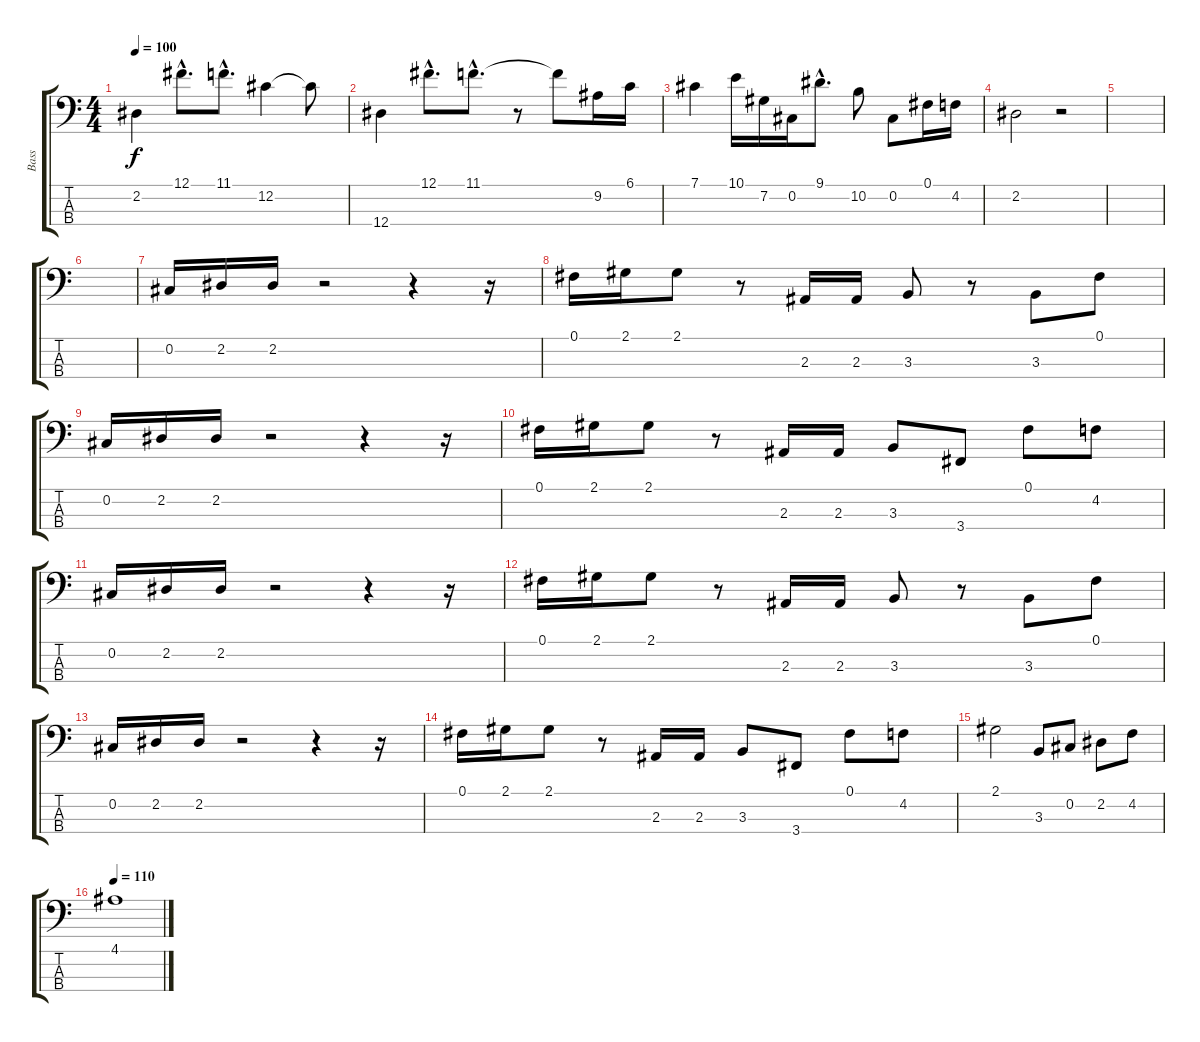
\track ("Bass" "Bass") {instrument electricbassfinger}
\staff {score tabs}
\tuning (Gb2 Db2 Ab1 Eb1) {hide}
\ts (4 4)
\tempo 100
\clef f4
\ks c
2.2.4{dy f} 12.1{hac}.8{d} 11.1{hac}.8{d} 12.2.4 12.2{t}.8 |
12.4.4 12.1{hac}.8{d} 11.1{hac}.8{d} r.8 11.1{t}.8 9.2.16 6.1.16 |
7.1.4 10.1.16 7.2.16 0.2.16 9.1{hac}.8{d} 10.2.8 0.2.8 0.1.16 4.2.16 |
2.2.2 r.2 |
|
|
0.2.16{volume 13} 2.2.16 2.2.16 r.2 r.4 r.16 |
0.1.16 2.1.16 2.1.8 r.8 2.3.16 2.3.16 3.3.8 r.8 3.3.8 0.1.8 |
0.2.16{volume 13} 2.2.16 2.2.16 r.2 r.4 r.16 |
0.1.16 2.1.16 2.1.8 r.8 2.3.16 2.3.16 3.3.8 3.4.8 0.1.8 4.2.8 |
0.2.16{volume 13} 2.2.16 2.2.16 r.2 r.4 r.16 |
0.1.16 2.1.16 2.1.8 r.8 2.3.16 2.3.16 3.3.8 r.8 3.3.8 0.1.8 |
0.2.16{volume 13} 2.2.16 2.2.16 r.2 r.4 r.16 |
0.1.16 2.1.16 2.1.8 r.8 2.3.16 2.3.16 3.3.8 3.4.8 0.1.8 4.2.8 |
2.1.2 3.3.8 0.2.8 2.2.8 4.2.8 |
\tempo 110
4.1.1
